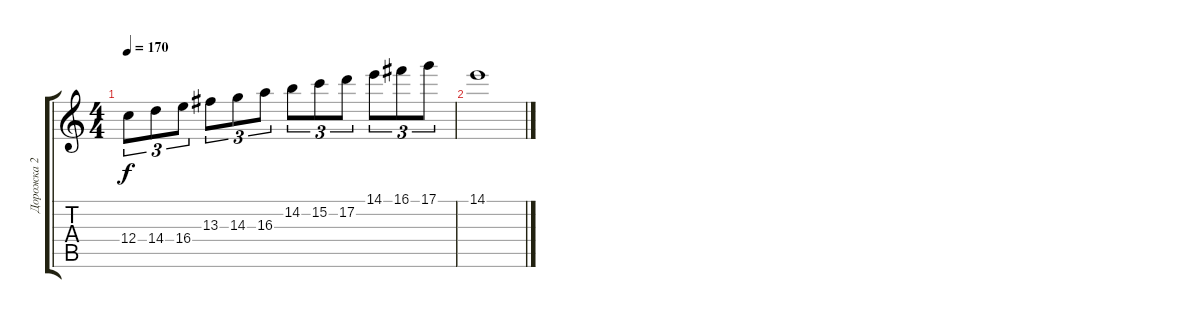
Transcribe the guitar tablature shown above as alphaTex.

\track ("Дорожка 2" "Дорожка 2") {instrument distortionguitar}
\staff {score tabs}
\tuning (D4 A3 F3 C3 G2 D2) {hide}
\ts (4 4)
\tempo 170
\clef g2
\ks c
12.4.8{tu (3 2) dy f} 14.4.8{tu (3 2)} 16.4.8{tu (3 2)} 13.3.8{tu (3 2)} 14.3.8{tu (3 2)} 16.3.8{tu (3 2)} 14.2.8{tu (3 2)} 15.2.8{tu (3 2)} 17.2.8{tu (3 2)} 14.1.8{tu (3 2)} 16.1.8{tu (3 2)} 17.1.8{tu (3 2)} |
14.1.1
